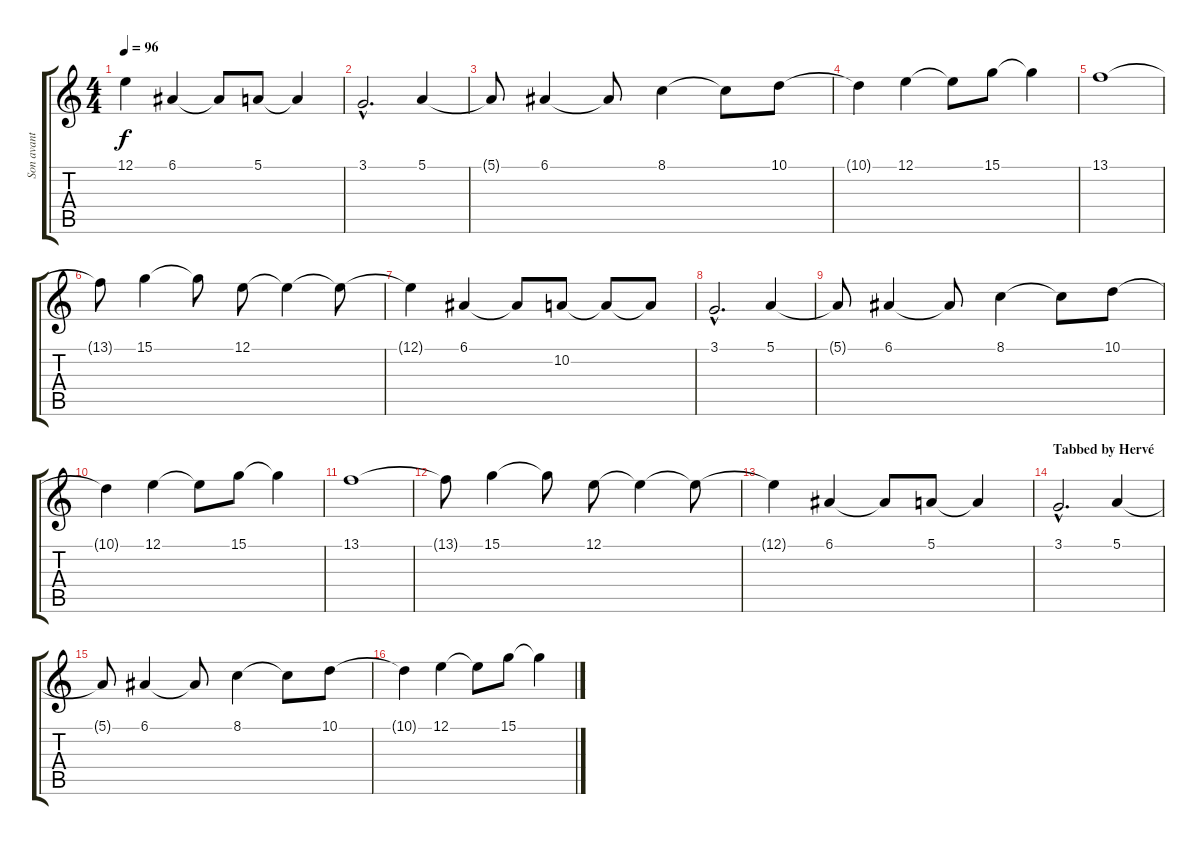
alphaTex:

\track ("Son avant" "Son avant") {instrument lead6voice}
\staff {score tabs}
\tuning (E4 B3 G3 D3 A2 E2) {hide}
\ts (4 4)
\tempo 96
\clef g2
\ks c
12.1{t}.4{dy f} 6.1.4 6.1{t}.8 5.1.8 5.1{t}.4 |
3.1{hac}.2{d} 5.1.4 |
5.1{t}.8 6.1.4 6.1{t}.8 8.1.4 8.1{t}.8 10.1.8 |
10.1{t}.4 12.1.4 12.1{t}.8 15.1.8 15.1{t}.4 |
13.1.1 |
13.1{t}.8 15.1.4 15.1{t}.8 12.1.8 12.1{t}.4 12.1{t}.8 |
12.1{t}.4 6.1.4 6.1{t}.8 10.2.8 10.2{t}.8 10.2{t}.8 |
3.1{hac}.2{d volume 10 instrument fx5brightness} 5.1.4 |
5.1{t}.8 6.1.4 6.1{t}.8 8.1.4 8.1{t}.8 10.1.8 |
10.1{t}.4 12.1.4 12.1{t}.8 15.1.8 15.1{t}.4 |
13.1.1 |
13.1{t}.8 15.1.4 15.1{t}.8 12.1.8 12.1{t}.4 12.1{t}.8 |
12.1{t}.4 6.1.4 6.1{t}.8 5.1.8 5.1{t}.4 |
\section ("" "Tabbed by Hervé")
3.1{hac}.2{d} 5.1.4 |
5.1{t}.8 6.1.4 6.1{t}.8 8.1.4 8.1{t}.8 10.1.8 |
10.1{t}.4 12.1.4 12.1{t}.8 15.1.8 15.1{t}.4
